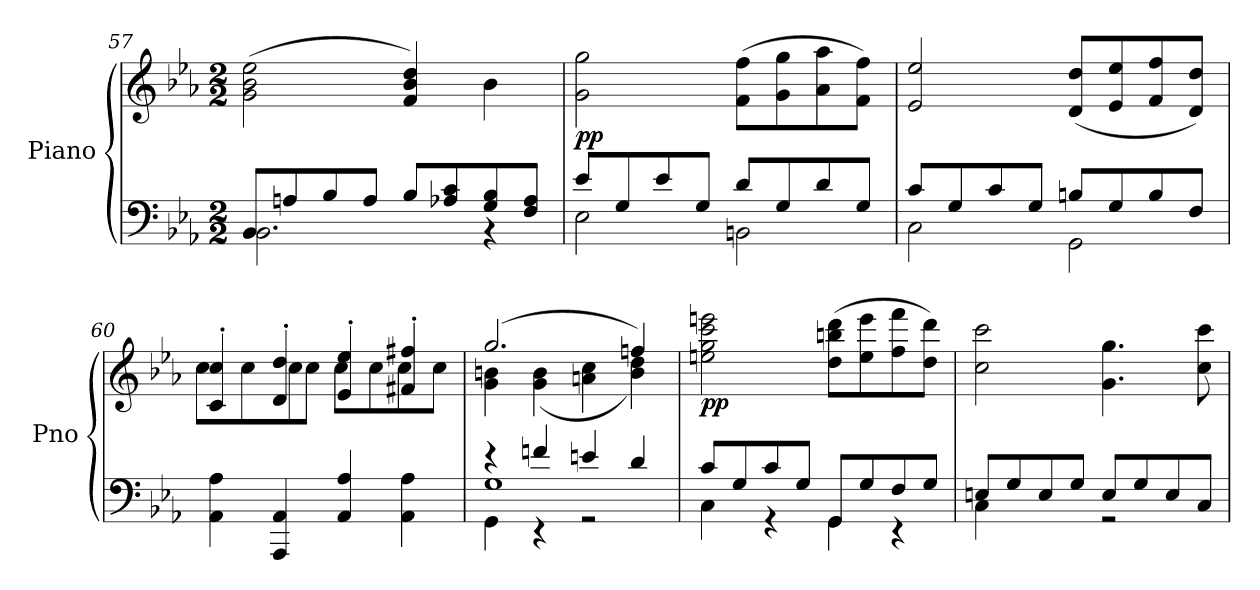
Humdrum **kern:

**kern	**kern	**dynam
*part1	*part1	*part1
*staff2	*staff1	*staff1/2
*I"Piano	*	*
*I'Pno	*	*
*clefF4	*clefG2	*
*k[b-e-a-]	*k[b-e-a-]	*
*M2/2	*M2/2	*
=57	=57	=57
!LO:N:head=open	!	!
*^	*	*
8BB-/L	2.BB-\	(>2g\ 2b-\ 2ee-\	.
8An/	.	.	.
8B-/	.	.	.
8A/J	.	.	.
8B-/L	.	4f/ 4b-/ 4dd/)	.
8A-X/ 8c/	.	.	.
8G/ 8B-/	4rBB	4b-\	.
8F/ 8A-/J	.	.	.
!!LO:LB:g=z
=58	=58	=58	=58
!	!	!	!LO:DY:b
8e-/L	2E-\	2g\ 2gg\	pp
8G/	.	.	.
8e-/	.	.	.
8G/J	.	.	.
8d/L	2BBn\	(>8f\ 8ff\L	.
8G/	.	8g\ 8gg\	.
8d/	.	8a-\ 8aa-\	.
8G/J	.	8f\ 8ff\J)	.
=59	=59	=59	=59
8c/L	2C\	2e-/ 2ee-/	.
8G/	.	.	.
8c/	.	.	.
8G/J	.	.	.
8Bn/L	2GG\	(<8d/ 8dd/L	.
8G/	.	8e-/ 8ee-/	.
8B/	.	8f/ 8ff/	.
8F/J	.	8d/ 8dd/J)	.
*v	*v	*	*
=60	=60	=60
*	*^	*
4AA-\ 4A-\	4c/' 4cc/'	8cc\L	.
.	.	8cc\	.
4AAA-/ 4AA-/	4d/' 4dd/'	8cc\	.
.	.	8cc\J	.
4AA-/ 4A-/	4e-/' 4ee-/'	8cc\L	.
.	.	8cc\	.
4AA-\ 4A-\	4f#X/' 4ff#X/'	8cc\	.
.	.	8cc\J	.
=61	=61	=61	=61
*^	*	*	*
*	*^	*	*	*
4re	1G	4GG\	(>2.gg/	4g\ 4bn\	.
4fn/	.	4rEE	.	(<4g\ 4b\	.
4en/	.	2rGG	.	4an\ 4cc\	.
4d/	.	.	4ffn/)	4b\ 4dd\)	.
*	*v	*v	*	*	*
!!LO:LB:g=z
=62	=62	=62	=62	=62
!	!	!	!	!LO:DY:b
!	!	!	!	!LO:DY:n=1:b
*	*	*v	*v	*
8c/L	4C\	2een\ 2gg\ 2ccc\ 2eeen\	p p
8G/	.	.	.
8c/	4rGG	.	.
8G/J	.	.	.
8GG/L	4GG\	(>8dd\ 8bbn\ 8ddd\L	.
8G/	.	8ee\ 8eee\	.
8F/	4rEE	8ff\ 8fff\	.
8G/J	.	8dd\ 8ddd\J)	.
=63	=63	=63	=63
8En/L	4C\	2cc\ 2ccc\	.
8G/	.	.	.
8E/	4ryy	.	.
8G/J	.	.	.
8E/L	2rGG	4.g\ 4.gg\	.
8G/	.	.	.
8E/	.	.	.
8C/J	.	8cc\ 8ccc\	.
*v	*v	*	*
=	=	=
*-	*-	*-
